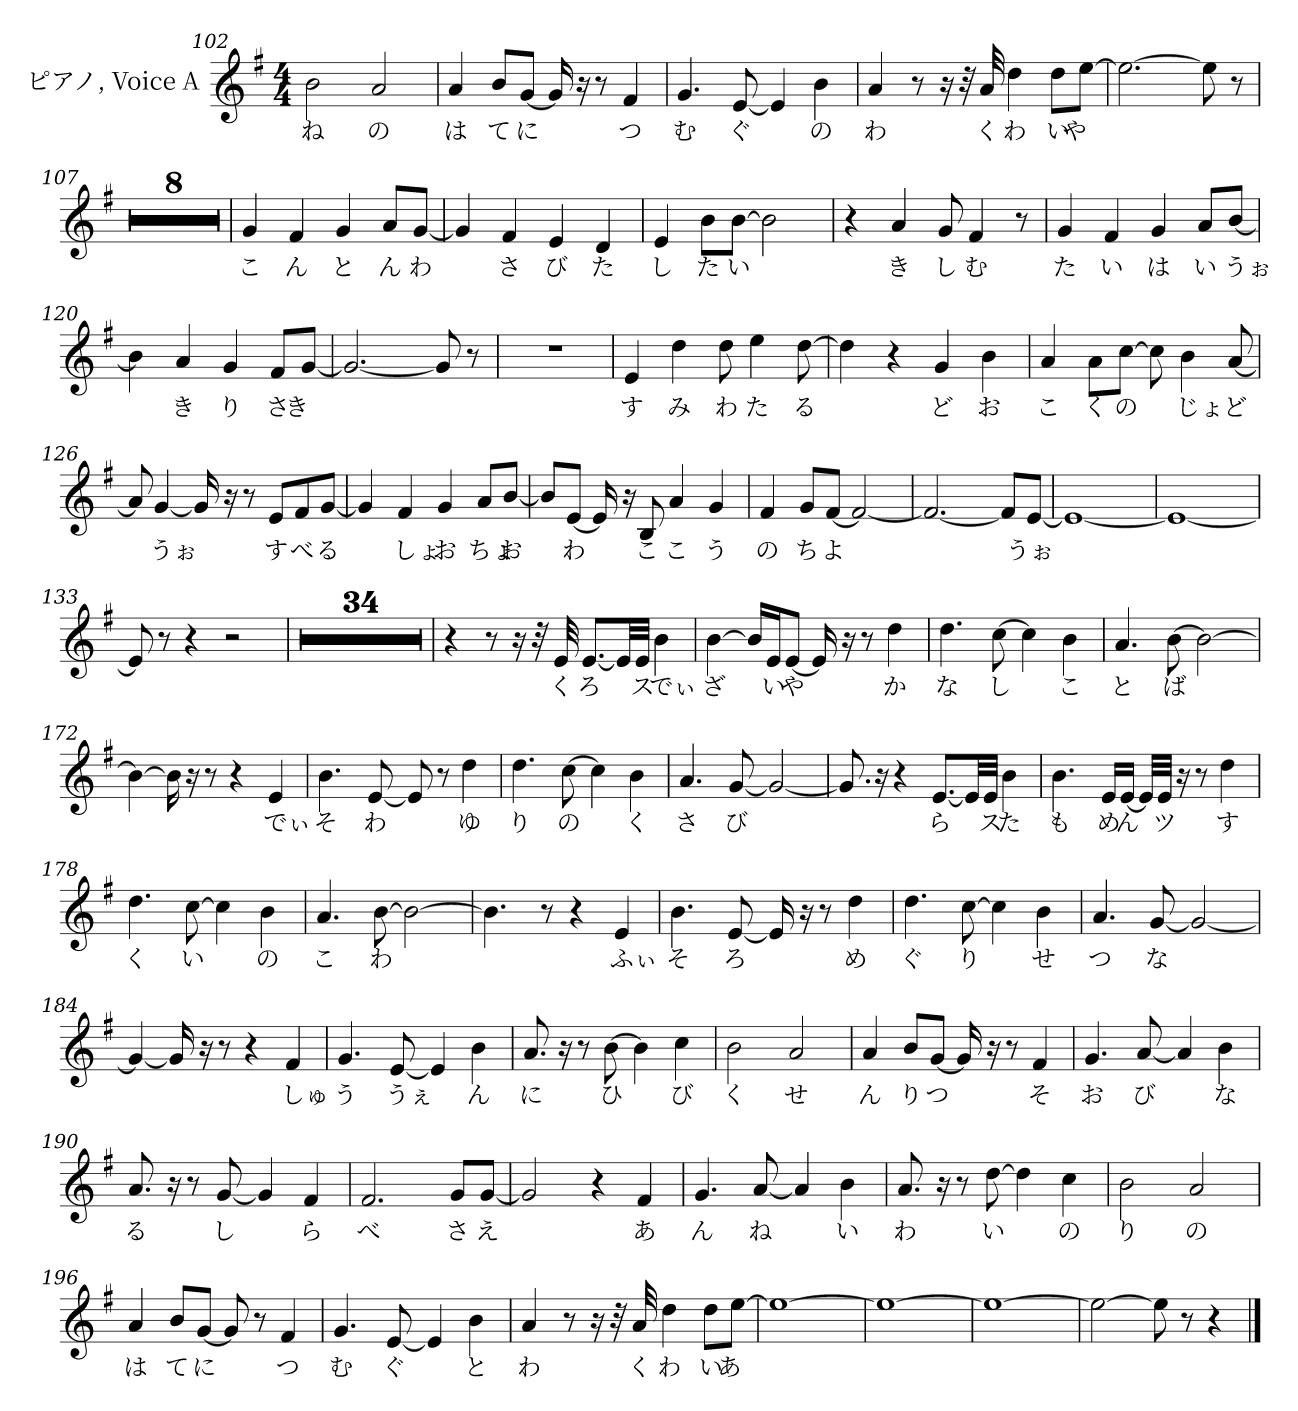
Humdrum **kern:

**kern	**text
*part1	*part1
*staff1	*staff1
*I"ピアノ, Voice A	*
*clefG2	*
*k[f#]	*
*M4/4	*
=102	=102
!	!LO:LY:b
2b\	ね
!	!LO:LY:b
2a/	の
=103	=103
!	!LO:LY:b
4a/	は
!	!LO:LY:b
8b/L	て
!	!LO:LY:b
[8g/J	に
16g/]	.
16r	.
8r	.
!	!LO:LY:b
4f#/	つ
!!LO:LB:g=z
=104	=104
!	!LO:LY:b
4.g/	む
!	!LO:LY:b
[8e/	ぐ
4e/]	.
!	!LO:LY:b
4b\	の
=105	=105
!	!LO:LY:b
4a/	わ
8r	.
16r	.
32r	.
!	!LO:LY:b
32a/	く
!	!LO:LY:b
4dd\	わ
!	!LO:LY:b
8dd\L	い
!	!LO:LY:b
[8ee\J	や
=106	=106
2.ee\_	.
8ee\]	.
8r	.
=107	=107
1r	.
=108	=108
1r	.
=109	=109
1r	.
=110	=110
1r	.
=111	=111
1r	.
=112	=112
1r	.
=113	=113
1r	.
=114	=114
1r	.
=115	=115
!	!LO:LY:b
4g/	こ
!	!LO:LY:b
4f#/	ん
!	!LO:LY:b
4g/	と
!	!LO:LY:b
8a/L	ん
!	!LO:LY:b
[8g/J	わ
!!LO:PB:g=z
=116	=116
4g/]	.
!	!LO:LY:b
4f#/	さ
!	!LO:LY:b
4e/	び
!	!LO:LY:b
4d/	た
=117	=117
!	!LO:LY:b
4e/	し
!	!LO:LY:b
8b\L	た
!	!LO:LY:b
[8b\J	い
2b\]	.
=118	=118
4r	.
!	!LO:LY:b
4a/	き
!	!LO:LY:b
8g/	し
!	!LO:LY:b
4f#/	む
8r	.
=119	=119
!	!LO:LY:b
4g/	た
!	!LO:LY:b
4f#/	い
!	!LO:LY:b
4g/	は
!	!LO:LY:b
8a/L	い
!	!LO:LY:b
[8b/J	うぉ
=120	=120
4b\]	.
!	!LO:LY:b
4a/	き
!	!LO:LY:b
4g/	り
!	!LO:LY:b
8f#/L	さ
!	!LO:LY:b
[8g/J	き
=121	=121
2.g/_	.
8g/]	.
8r	.
=122	=122
1r	.
=123	=123
!	!LO:LY:b
4e/	す
!	!LO:LY:b
4dd\	み
!	!LO:LY:b
8dd\	わ
!	!LO:LY:b
4ee\	た
!	!LO:LY:b
[8dd\	る
=124	=124
4dd\]	.
4r	.
!	!LO:LY:b
4g/	ど
!	!LO:LY:b
4b\	お
!!LO:LB:g=z
=125	=125
!	!LO:LY:b
4a/	こ
!	!LO:LY:b
8a\L	く
!	!LO:LY:b
[8cc\J	の
8cc\]	.
!	!LO:LY:b
4b\	じょ
!	!LO:LY:b
[8a/	ど
=126	=126
8a/]	.
!	!LO:LY:b
[4g/	うぉ
16g/]	.
16r	.
8r	.
!	!LO:LY:b
8e/L	す
!	!LO:LY:b
8f#/	べ
!	!LO:LY:b
[8g/J	る
=127	=127
4g/]	.
!	!LO:LY:b
4f#/	しょ
!	!LO:LY:b
4g/	お
!	!LO:LY:b
8a/L	ちょ
!	!LO:LY:b
[8b/J	お
=128	=128
8b/L]	.
!	!LO:LY:b
[8e/J	わ
16e/]	.
16r	.
!	!LO:LY:b
8B/	こ
!	!LO:LY:b
4a/	こ
!	!LO:LY:b
4g/	う
=129	=129
!	!LO:LY:b
4f#/	の
!	!LO:LY:b
8g/L	ち
!	!LO:LY:b
[8f#/J	よ
2f#/_	.
=130	=130
2.f#/_	.
8f#/L]	.
!	!LO:LY:b
[8e/J	うぉ
=131	=131
1e_	.
=132	=132
1e_	.
!!LO:LB:g=z
=133	=133
8e/]	.
8r	.
4r	.
2r	.
=134	=134
1r	.
=135	=135
1r	.
=136	=136
1r	.
=137	=137
1r	.
=138	=138
1r	.
=139	=139
1r	.
=140	=140
1r	.
=141	=141
1r	.
=142	=142
1r	.
=143	=143
1r	.
=144	=144
1r	.
=145	=145
1r	.
=146	=146
1r	.
=147	=147
1r	.
=148	=148
1r	.
=149	=149
1r	.
!!LO:LB:g=z
=150	=150
1r	.
=151	=151
1r	.
=152	=152
1r	.
=153	=153
1r	.
=154	=154
1r	.
=155	=155
1r	.
=156	=156
1r	.
=157	=157
1r	.
=158	=158
1r	.
=159	=159
1r	.
=160	=160
1r	.
=161	=161
1r	.
=162	=162
1r	.
=163	=163
1r	.
=164	=164
1r	.
=165	=165
1r	.
=166	=166
1r	.
=167	=167
1r	.
!!LO:LB:g=z
=168	=168
4r	.
8r	.
16r	.
32r	.
!	!LO:LY:b
32e/	く
!	!LO:LY:b
[8.e/L	ろ
32e/LL]	.
!	!LO:LY:b
32e/JJJ	ス
!	!LO:LY:b
4b\	でぃ
=169	=169
!	!LO:LY:b
[4b\	ざ
16b/LL]	.
!	!LO:LY:b
16e/J	い
!	!LO:LY:b
[8e/J	や
16e/]	.
16r	.
8r	.
!	!LO:LY:b
4dd\	か
=170	=170
!	!LO:LY:b
4.dd\	な
!	!LO:LY:b
[8cc\	し
4cc\]	.
!	!LO:LY:b
4b\	こ
=171	=171
!	!LO:LY:b
4.a/	と
!	!LO:LY:b
[8b\	ば
2b\_	.
=172	=172
4b\_	.
16b\]	.
16r	.
8r	.
4r	.
!	!LO:LY:b
4e/	でぃ
=173	=173
!	!LO:LY:b
4.b\	そ
!	!LO:LY:b
[8e/	わ
8e/]	.
8r	.
!	!LO:LY:b
4dd\	ゆ
!!LO:LB:g=z
=174	=174
!	!LO:LY:b
4.dd\	り
!	!LO:LY:b
[8cc\	の
4cc\]	.
!	!LO:LY:b
4b\	く
=175	=175
!	!LO:LY:b
4.a/	さ
!	!LO:LY:b
[8g/	び
2g/_	.
=176	=176
8.g/]	.
16r	.
4r	.
!	!LO:LY:b
[8.e/L	ら
32e/LL]	.
!	!LO:LY:b
32e/JJJ	ス
!	!LO:LY:b
4b\	た
=177	=177
!	!LO:LY:b
4.b\	も
!	!LO:LY:b
16e/LL	め
!	!LO:LY:b
[16e/JJ	ん
32e/LLL]	.
!	!LO:LY:b
32e/JJJ	ツ
16r	.
8r	.
!	!LO:LY:b
4dd\	す
=178	=178
!	!LO:LY:b
4.dd\	く
!	!LO:LY:b
[8cc\	い
4cc\]	.
!	!LO:LY:b
4b\	の
=179	=179
!	!LO:LY:b
4.a/	こ
!	!LO:LY:b
[8b\	わ
2b\_	.
=180	=180
4.b\]	.
8r	.
4r	.
!	!LO:LY:b
4e/	ふぃ
!!LO:LB:g=z
=181	=181
!	!LO:LY:b
4.b\	そ
!	!LO:LY:b
[8e/	ろ
16e/]	.
16r	.
8r	.
!	!LO:LY:b
4dd\	め
=182	=182
!	!LO:LY:b
4.dd\	ぐ
!	!LO:LY:b
[8cc\	り
4cc\]	.
!	!LO:LY:b
4b\	せ
=183	=183
!	!LO:LY:b
4.a/	つ
!	!LO:LY:b
[8g/	な
2g/_	.
=184	=184
4g/_	.
16g/]	.
16r	.
8r	.
4r	.
!	!LO:LY:b
4f#/	しゅ
=185	=185
!	!LO:LY:b
4.g/	う
!	!LO:LY:b
[8e/	うぇ
4e/]	.
!	!LO:LY:b
4b\	ん
=186	=186
!	!LO:LY:b
8.a/	に
16r	.
8r	.
!	!LO:LY:b
[8b\	ひ
4b\]	.
!	!LO:LY:b
4cc\	び
=187	=187
!	!LO:LY:b
2b\	く
!	!LO:LY:b
2a/	せ
!!LO:LB:g=z
=188	=188
!	!LO:LY:b
4a/	ん
!	!LO:LY:b
8b/L	り
!	!LO:LY:b
[8g/J	つ
16g/]	.
16r	.
8r	.
!	!LO:LY:b
4f#/	そ
=189	=189
!	!LO:LY:b
4.g/	お
!	!LO:LY:b
[8a/	び
4a/]	.
!	!LO:LY:b
4b\	な
=190	=190
!	!LO:LY:b
8.a/	る
16r	.
8r	.
!	!LO:LY:b
[8g/	し
4g/]	.
!	!LO:LY:b
4f#/	ら
=191	=191
!	!LO:LY:b
2.f#/	べ
!	!LO:LY:b
8g/L	さ
!	!LO:LY:b
[8g/J	え
=192	=192
2g/]	.
4r	.
!	!LO:LY:b
4f#/	あ
=193	=193
!	!LO:LY:b
4.g/	ん
!	!LO:LY:b
[8a/	ね
4a/]	.
!	!LO:LY:b
4b\	い
=194	=194
!	!LO:LY:b
8.a/	わ
16r	.
8r	.
!	!LO:LY:b
[8dd\	い
4dd\]	.
!	!LO:LY:b
4cc\	の
=195	=195
!	!LO:LY:b
2b\	り
!	!LO:LY:b
2a/	の
!!LO:LB:g=z
=196	=196
!	!LO:LY:b
4a/	は
!	!LO:LY:b
8b/L	て
!	!LO:LY:b
[8g/J	に
8g/]	.
8r	.
!	!LO:LY:b
4f#/	つ
=197	=197
!	!LO:LY:b
4.g/	む
!	!LO:LY:b
[8e/	ぐ
4e/]	.
!	!LO:LY:b
4b\	と
=198	=198
!	!LO:LY:b
4a/	わ
8r	.
16r	.
32r	.
!	!LO:LY:b
32a/	く
!	!LO:LY:b
4dd\	わ
!	!LO:LY:b
8dd\L	い
!	!LO:LY:b
[8ee\J	あ
=199	=199
1ee_	.
=200	=200
1ee_	.
=201	=201
1ee_	.
=202	=202
2ee\_	.
8ee\]	.
8r	.
4r	.
==	==
*-	*-
